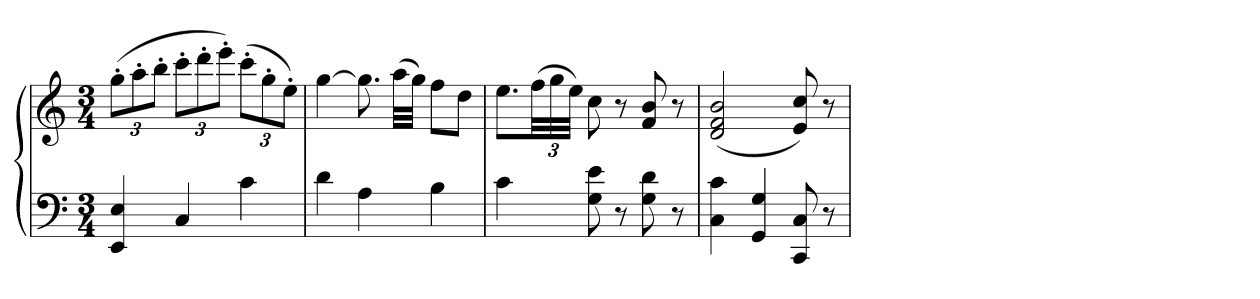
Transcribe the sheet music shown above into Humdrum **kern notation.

**kern	**kern
*part1	*part1
*staff2	*staff1
*clefF4	*clefG2
*k[]	*k[]
*M3/4	*M3/4
=	=
4EE 4E	(12gg'L
.	12aa'
.	12bb'J
4C	12ccc'L
.	12ddd'
.	12eee'J)
4c	(12ccc'L
.	12gg'
.	12ee'J)
=281	=281
4d	[4gg
4A	8.gg]
.	(32aaLLL
.	32ggJJJ)
4B	8ffL
.	8ddJ
=282	=282
4c	8.eeL
.	(48ffLL
.	48gg
.	48eeJJJ)
8G 8e	8cc
8r	8r
8G 8d	8f 8b
8r	8r
=283	=283
4C 4c	(2d 2f 2b
4GG 4G	.
8CC 8C	8e 8cc)
8r	8r
=	=
*-	*-
